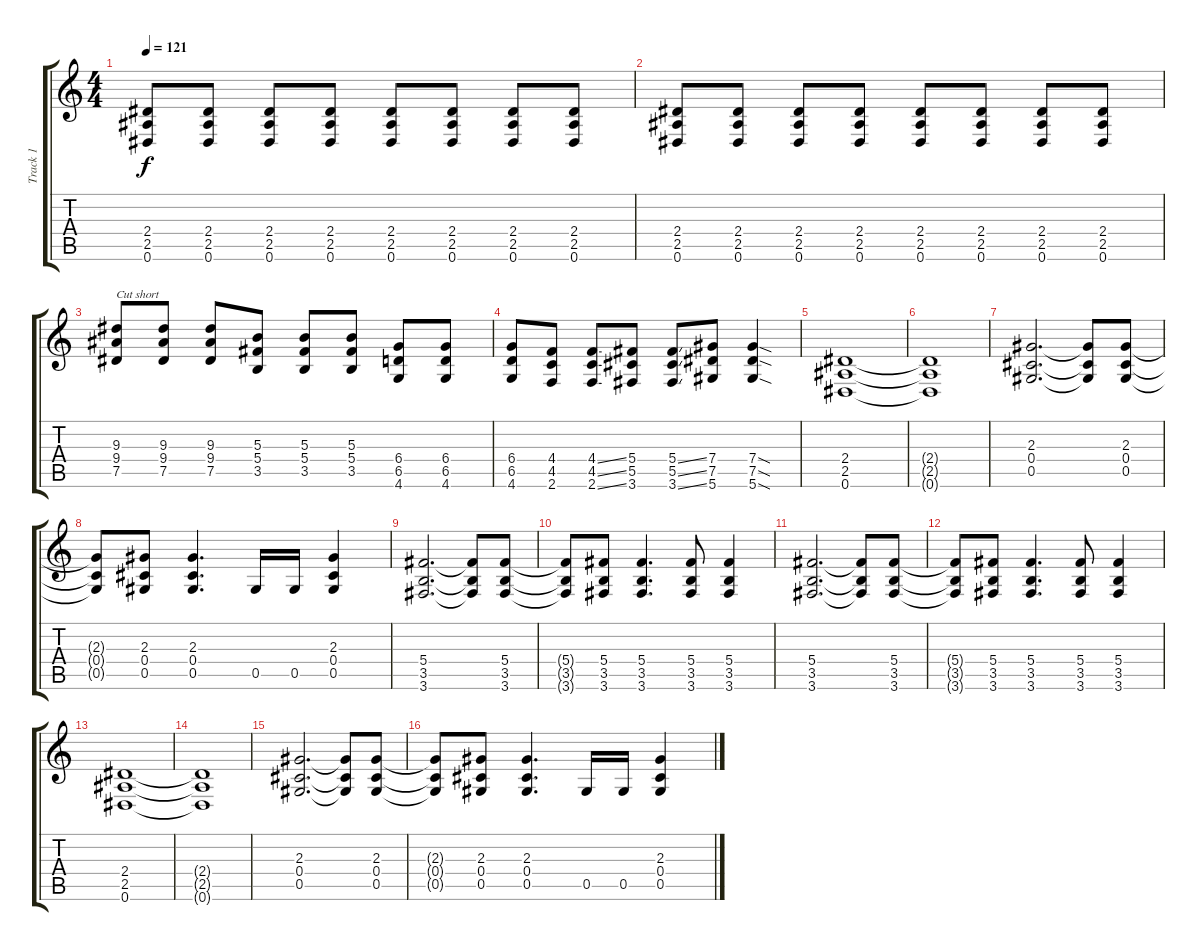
\track ("Track 1" "Track 1") {instrument distortionguitar}
\staff {score tabs}
\tuning (Eb4 Bb3 Gb3 Db3 Ab2 Eb2) {hide}
\ts (4 4)
\tempo 121
\clef g2
\ks c
(2.4 2.5 0.6).8{dy f} (2.4 2.5 0.6).8 (2.4 2.5 0.6).8 (2.4 2.5 0.6).8 (2.4 2.5 0.6).8 (2.4 2.5 0.6).8 (2.4 2.5 0.6).8 (2.4 2.5 0.6).8 |
(2.4 2.5 0.6).8 (2.4 2.5 0.6).8 (2.4 2.5 0.6).8 (2.4 2.5 0.6).8 (2.4 2.5 0.6).8 (2.4 2.5 0.6).8 (2.4 2.5 0.6).8 (2.4 2.5 0.6).8 |
(9.3 9.4 7.5).8{txt "Cut short"} (9.3 9.4 7.5).8 (9.3 9.4 7.5).8 (5.3 5.4 3.5).8 (5.3 5.4 3.5).8 (5.3 5.4 3.5).8 (6.4 6.5 4.6).8 (6.4 6.5 4.6).8 |
(6.4 6.5 4.6).8 (4.4 4.5 2.6).8 (4.4{ss} 4.5{ss} 2.6{ss}).8 (5.4 5.5 3.6).8 (5.4{ss} 5.5{ss} 3.6{ss}).8 (7.4 7.5 5.6).8 (7.4{sod} 7.5{sod} 5.6{sod}).4 |
(2.4 2.5 0.6).1 |
(2.4{t} 2.5{t} 0.6{t}).1 |
(2.3 0.4 0.5).2{d} (2.3{t} 0.4{t} 0.5{t}).8 (2.3 0.4 0.5).8 |
(2.3{t} 0.4{t} 0.5{t}).8 (2.3 0.4 0.5).8 (2.3 0.4 0.5).4{d} 0.5.16 0.5.16 (2.3 0.4 0.5).4 |
(5.4 3.5 3.6).2{d} (5.4{t} 3.5{t} 3.6{t}).8 (5.4 3.5 3.6).8 |
(5.4{t} 3.5{t} 3.6{t}).8 (5.4 3.5 3.6).8 (5.4 3.5 3.6).4{d} (5.4 3.5 3.6).8 (5.4 3.5 3.6).4 |
(5.4 3.5 3.6).2{d} (5.4{t} 3.5{t} 3.6{t}).8 (5.4 3.5 3.6).8 |
(5.4{t} 3.5{t} 3.6{t}).8 (5.4 3.5 3.6).8 (5.4 3.5 3.6).4{d} (5.4 3.5 3.6).8 (5.4 3.5 3.6).4 |
(2.4 2.5 0.6).1 |
(2.4{t} 2.5{t} 0.6{t}).1 |
(2.3 0.4 0.5).2{d} (2.3{t} 0.4{t} 0.5{t}).8 (2.3 0.4 0.5).8 |
(2.3{t} 0.4{t} 0.5{t}).8 (2.3 0.4 0.5).8 (2.3 0.4 0.5).4{d} 0.5.16 0.5.16 (2.3 0.4 0.5).4
